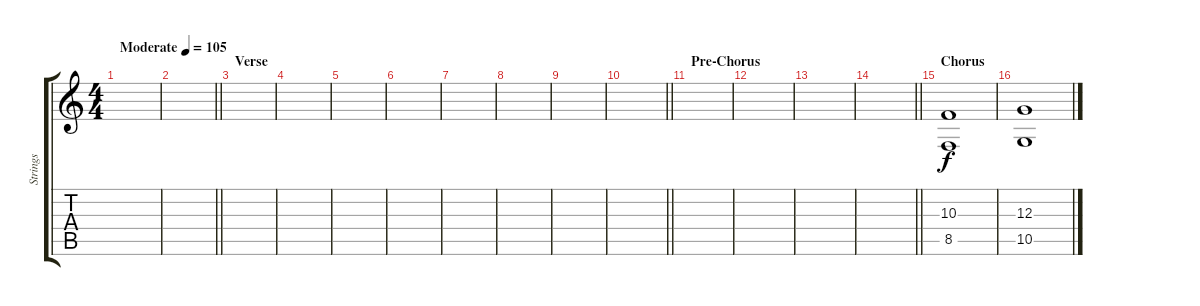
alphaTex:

\track ("Strings" "Strings") {instrument stringensemble1}
\staff {score tabs}
\tuning (E4 B3 G3 D3 A2 E2) {hide}
\ts (4 4)
\tempo (105 "Moderate")
\clef g2
\ks c
|
\barLineRight lightlight
|
\section ("" "Verse")
|
|
|
|
|
|
|
\barLineRight lightlight
|
\section ("" "Pre-Chorus")
|
|
|
\barLineRight lightlight
|
\section ("" "Chorus")
(10.3 8.5).1 |
(12.3 10.5).1
